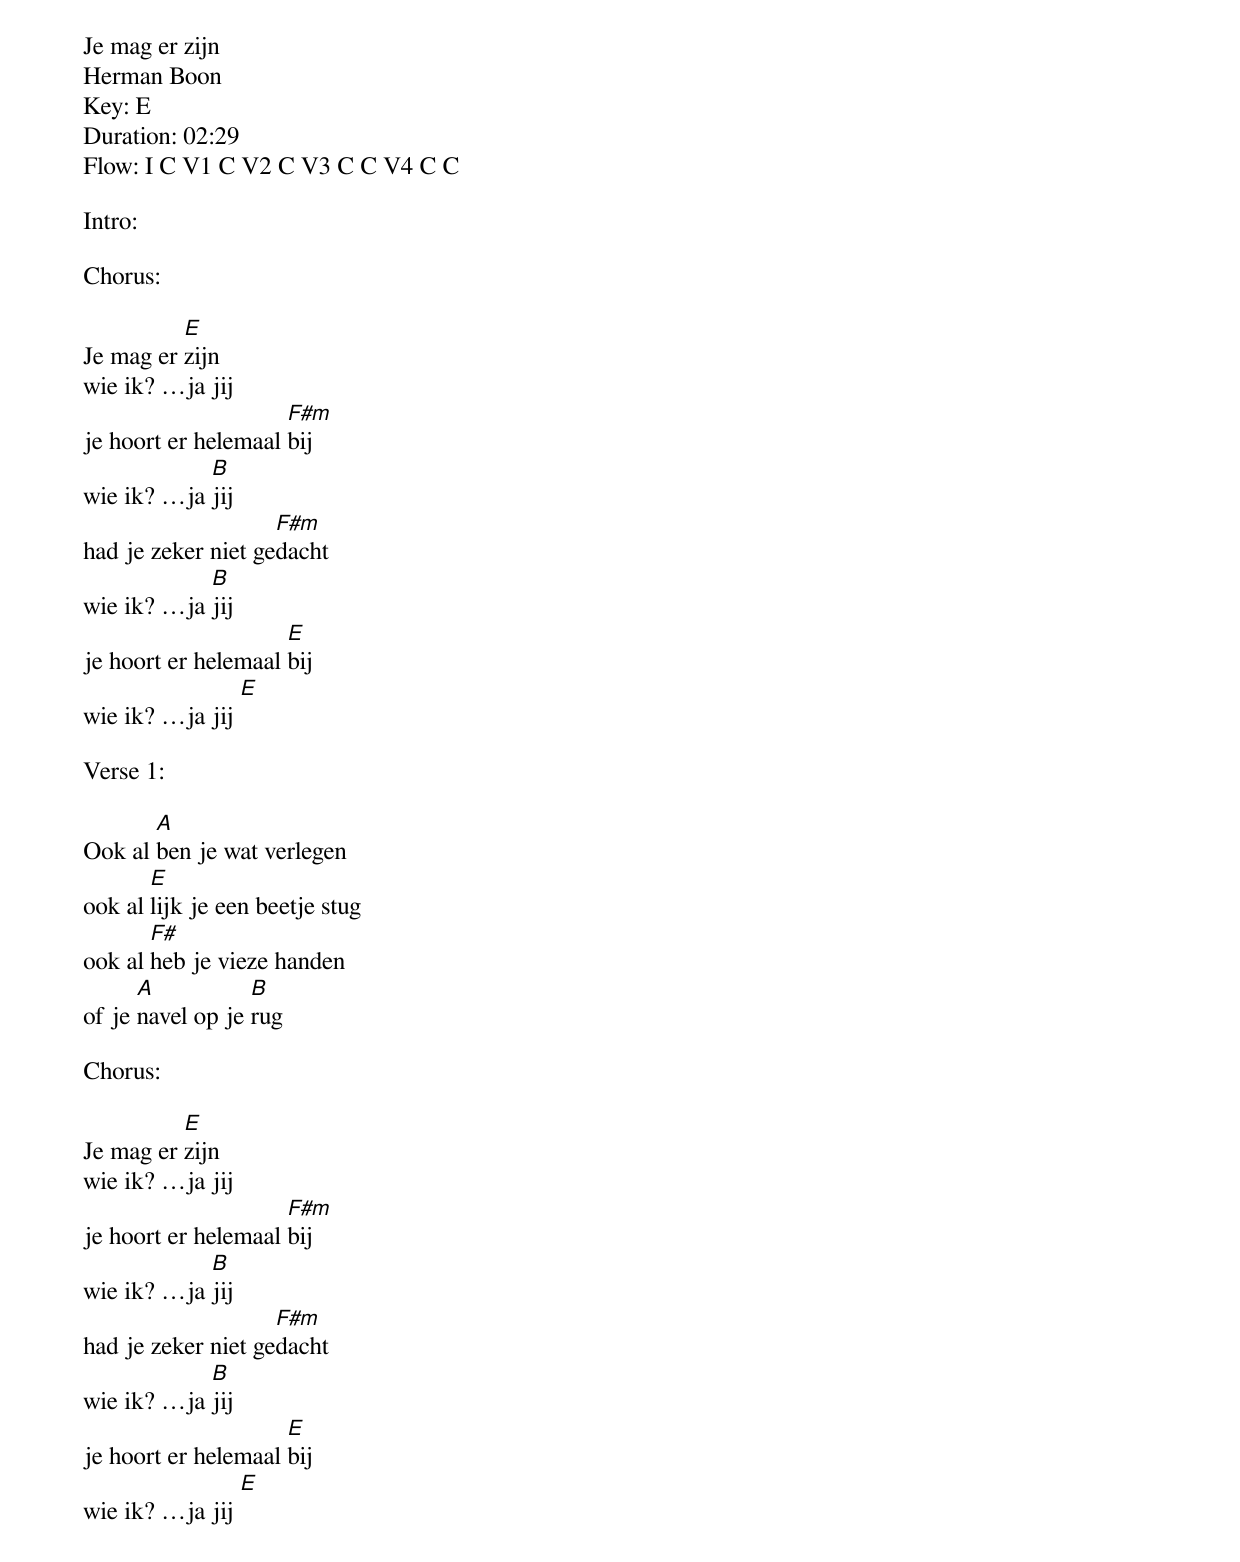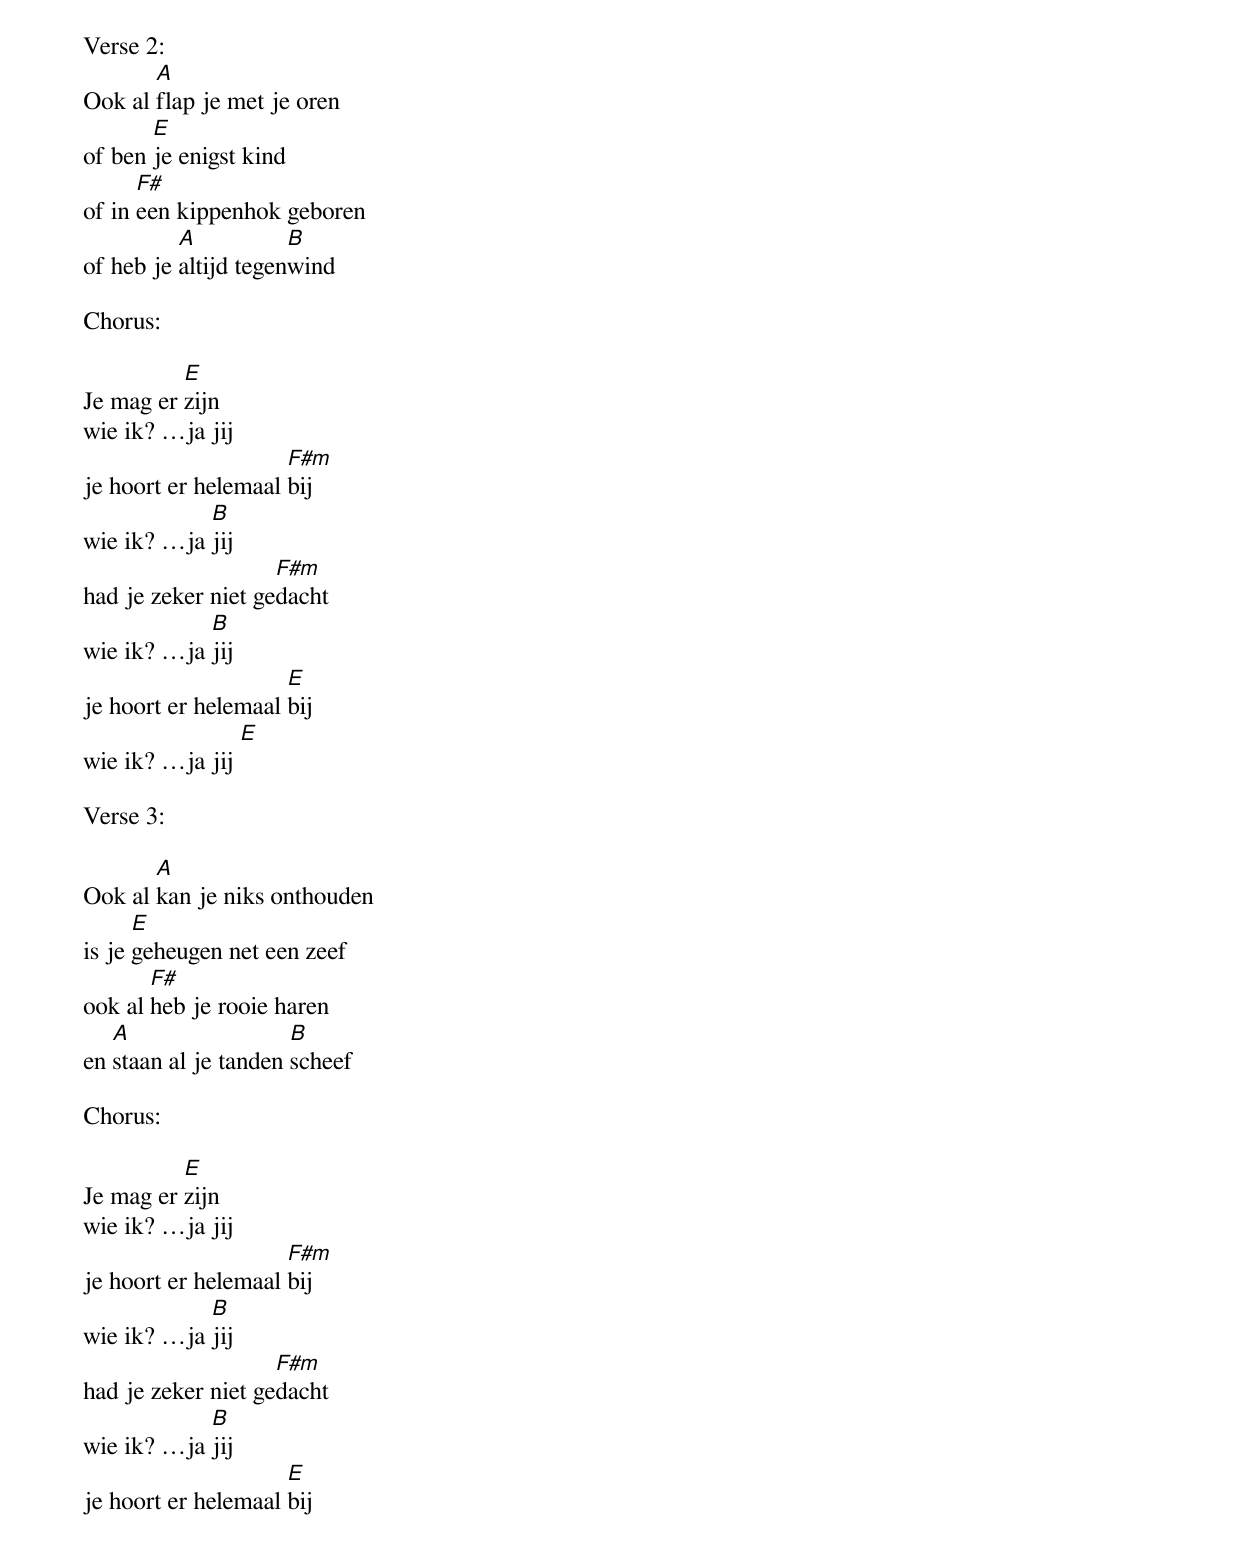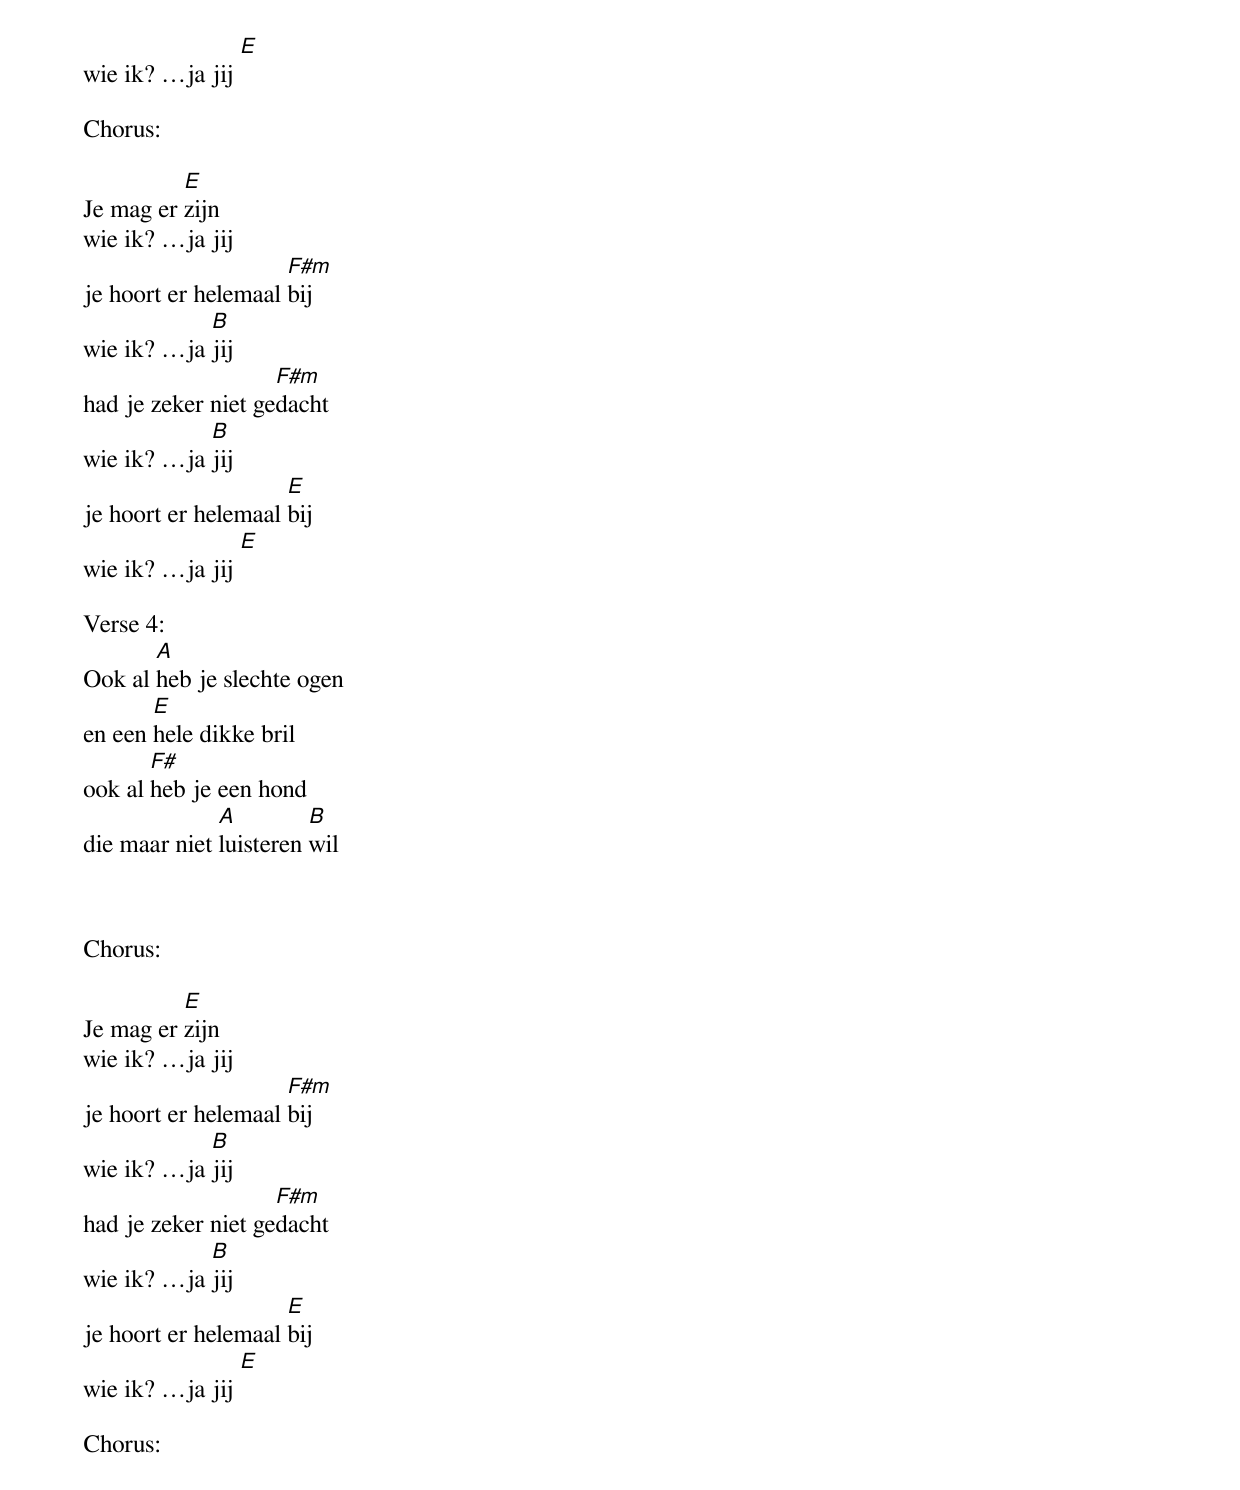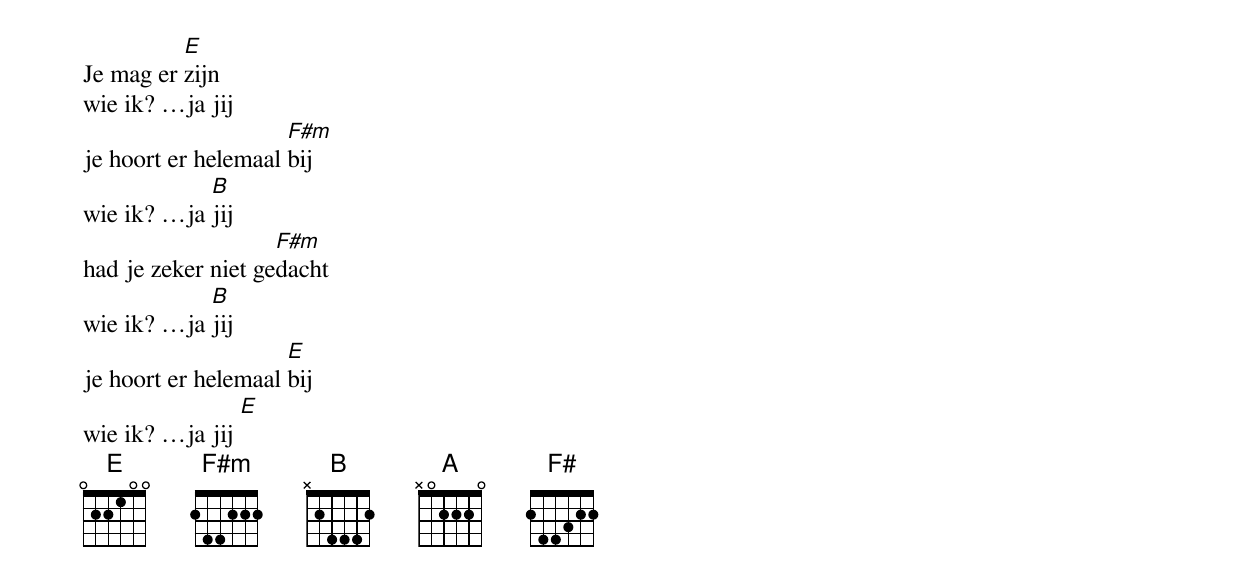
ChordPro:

Je mag er zijn
Herman Boon
Key: E
Duration: 02:29
Flow: I C V1 C V2 C V3 C C V4 C C

Intro:

Chorus:

Je mag er [E]zijn
wie ik? …ja jij
je hoort er helemaal [F#m]bij
wie ik? …ja [B]jij
had je zeker niet ge[F#m]dacht
wie ik? …ja [B]jij
je hoort er helemaal [E]bij
wie ik? …ja jij [E]

Verse 1:

Ook al [A]ben je wat verlegen
ook al [E]lijk je een beetje stug
ook al [F#]heb je vieze handen
of je [A]navel op je [B]rug

Chorus:

Je mag er [E]zijn
wie ik? …ja jij
je hoort er helemaal [F#m]bij
wie ik? …ja [B]jij
had je zeker niet ge[F#m]dacht
wie ik? …ja [B]jij
je hoort er helemaal [E]bij
wie ik? …ja jij [E]

Verse 2:
Ook al [A]flap je met je oren
of ben [E]je enigst kind
of in [F#]een kippenhok geboren
of heb je [A]altijd tegen[B]wind

Chorus:

Je mag er [E]zijn
wie ik? …ja jij
je hoort er helemaal [F#m]bij
wie ik? …ja [B]jij
had je zeker niet ge[F#m]dacht
wie ik? …ja [B]jij
je hoort er helemaal [E]bij
wie ik? …ja jij [E]

Verse 3:

Ook al [A]kan je niks onthouden
is je [E]geheugen net een zeef
ook al [F#]heb je rooie haren
en [A]staan al je tanden [B]scheef

Chorus:

Je mag er [E]zijn
wie ik? …ja jij
je hoort er helemaal [F#m]bij
wie ik? …ja [B]jij
had je zeker niet ge[F#m]dacht
wie ik? …ja [B]jij
je hoort er helemaal [E]bij
wie ik? …ja jij [E]

Chorus:

Je mag er [E]zijn
wie ik? …ja jij
je hoort er helemaal [F#m]bij
wie ik? …ja [B]jij
had je zeker niet ge[F#m]dacht
wie ik? …ja [B]jij
je hoort er helemaal [E]bij
wie ik? …ja jij [E]

Verse 4:
Ook al [A]heb je slechte ogen
en een [E]hele dikke bril
ook al [F#]heb je een hond
die maar niet [A]luisteren [B]wil



Chorus:

Je mag er [E]zijn
wie ik? …ja jij
je hoort er helemaal [F#m]bij
wie ik? …ja [B]jij
had je zeker niet ge[F#m]dacht
wie ik? …ja [B]jij
je hoort er helemaal [E]bij
wie ik? …ja jij [E]

Chorus:

Je mag er [E]zijn
wie ik? …ja jij
je hoort er helemaal [F#m]bij
wie ik? …ja [B]jij
had je zeker niet ge[F#m]dacht
wie ik? …ja [B]jij
je hoort er helemaal [E]bij
wie ik? …ja jij [E]
